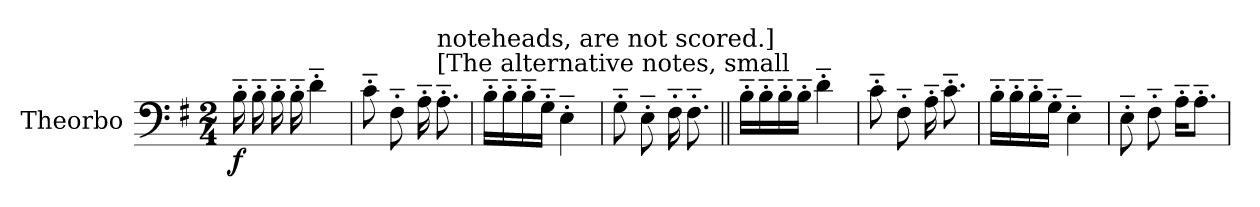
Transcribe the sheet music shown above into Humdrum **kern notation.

**kern	**dynam
*part1	*part1
*staff1	*staff1
*I"Theorbo	*
*I'Thb.	*
*clefF4	*
*k[f#]	*
*M2/4	*
*MM84	*
=1	=1
!	!LO:DY:b
16B'~\	f
16B'~\	.
16B'~\	.
16B'~\	.
4d'~\	.
=2	=2
8c'~\	.
8F#'~\	.
16A'~\	.
!LO:TX:a:t=[The alternative notes, small	!
!LO:TX:a:t=noteheads, are not scored.]	!
8.A'~\	.
=3	=3
16B'~\LL	.
16B'~\	.
16B'~\	.
16G'~\JJ	.
4E'~\	.
=4	=4
8G'~\	.
8E'~\	.
16F#'~\	.
8.F#'~\	.
!!LO:LB:g=z
=5||	=5||
16B'~\LL	.
16B'~\	.
16B'~\	.
16B'~\JJ	.
4d'~\	.
=6	=6
8c'~\	.
8F#'~\	.
16A'~\	.
8.c'~\	.
=7	=7
16B'~\LL	.
16B'~\	.
16B'~\	.
16G'~\JJ	.
4E'~\	.
=8	=8
8E'~\	.
8F#'~\	.
16A'~\KL	.
8.A'~\J	.
=	=
*-	*-
